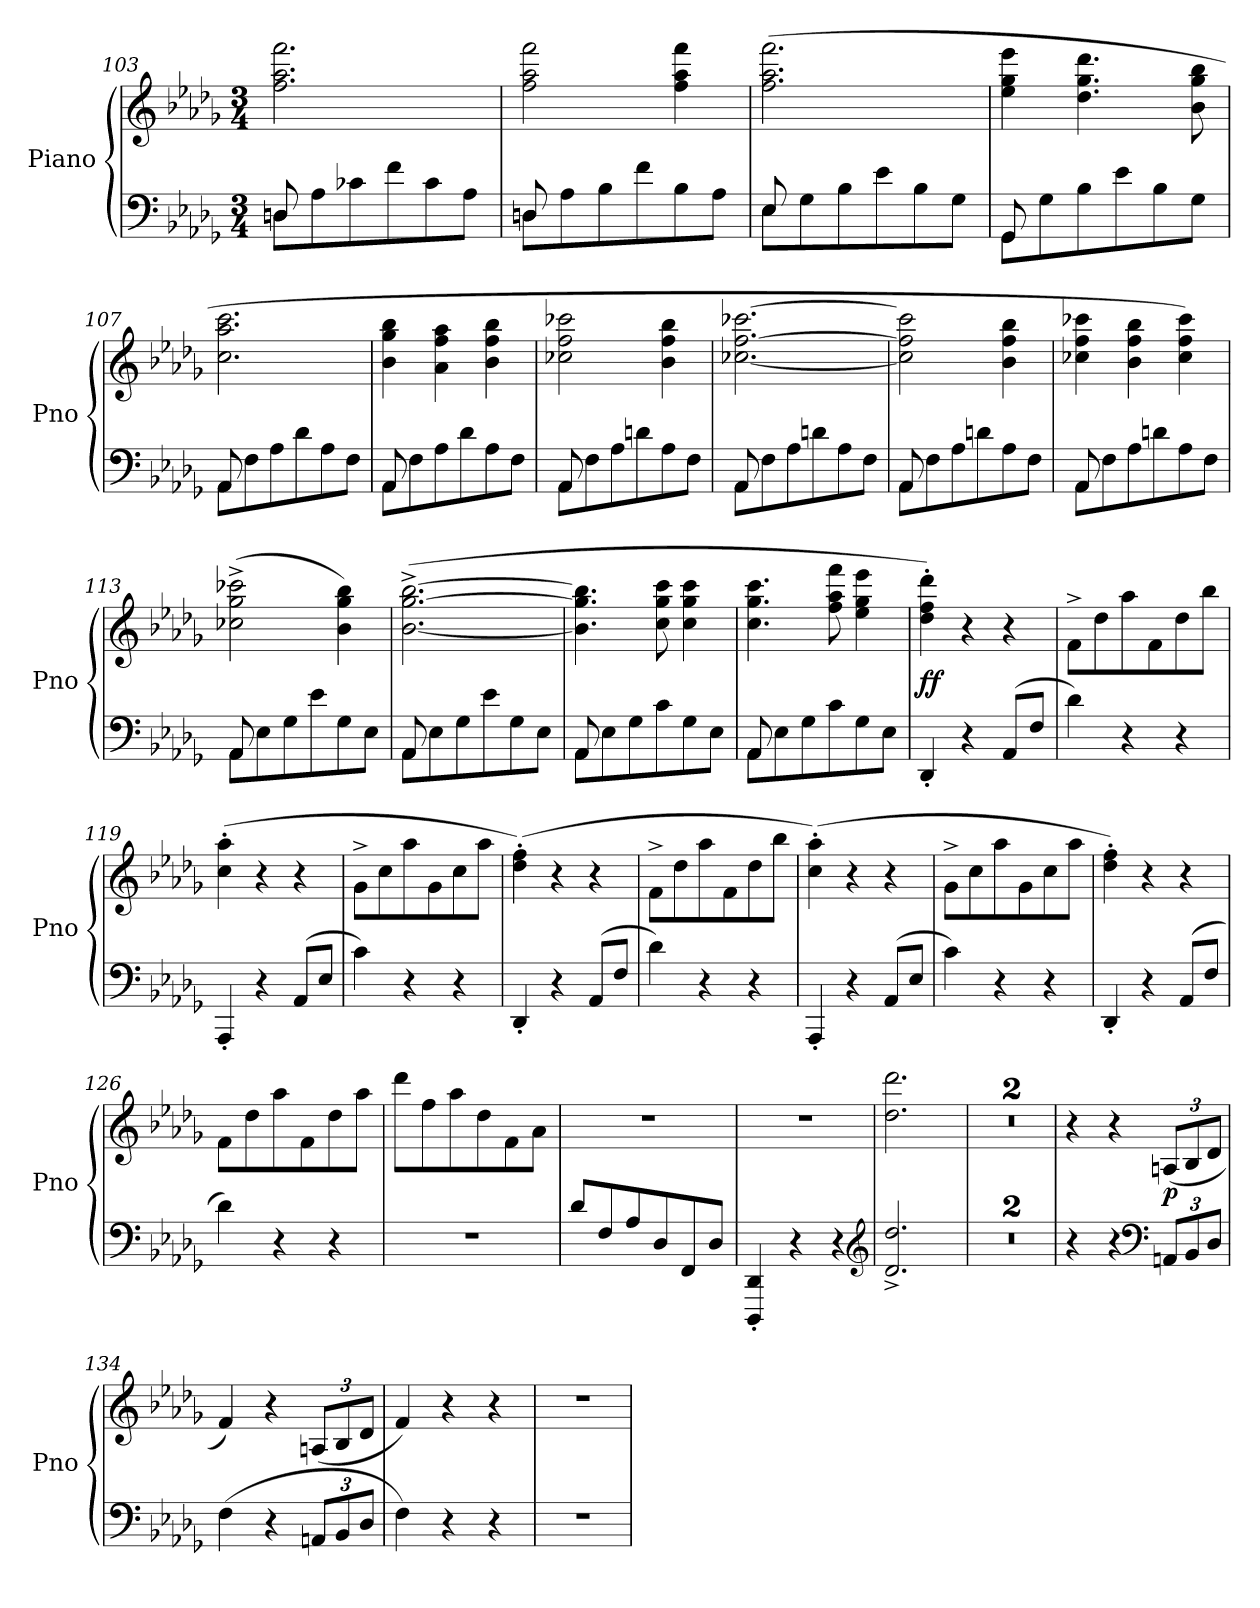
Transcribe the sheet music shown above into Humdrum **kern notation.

**kern	**kern	**dynam
*part1	*part1	*part1
*staff2	*staff1	*staff1/2
*I"Piano	*	*
*I'Pno	*	*
*clefF4	*clefG2	*
*k[b-e-a-d-g-]	*k[b-e-a-d-g-]	*
*b-:	*b-:	*
*M3/4	*M3/4	*
=103	=103	=103
*^	*	*
8Dn\L	8Dn/	2.ff\ 2.aa-\ 2.fff\	.
8A-\	2ryy	.	.
8c-X\	.	.	.
8f\	.	.	.
8c-\	.	.	.
8A-\J	8ryy	.	.
=104	=104	=104	=104
8Dn\L	8Dn/	2ff\ 2aa-\ 2fff\	.
8A-\	2ryy	.	.
8B-\	.	.	.
8f\	.	.	.
8B-\	.	4ff\ 4aa-\ 4fff\	.
8A-\J	8ryy	.	.
=105	=105	=105	=105
8E-\L	8E-/	(2.ff\ 2.aa-\ 2.fff\	.
8G-\	2ryy	.	.
8B-\	.	.	.
8e-\	.	.	.
8B-\	.	.	.
8G-\J	8ryy	.	.
=106	=106	=106	=106
8GG-\L	8GG-/	4ee-\ 4gg-\ 4eee-\	.
8G-\	2ryy	.	.
8B-\	.	4.dd-\ 4.gg-\ 4.ddd-\	.
8e-\	.	.	.
8B-\	.	.	.
8G-\J	8ryy	8b-\ 8gg-\ 8bb-\	.
=107	=107	=107	=107
8AA-\L	8AA-/	2.cc\ 2.aa-\ 2.ccc\	.
8F\	2ryy	.	.
8A-\	.	.	.
8d-\	.	.	.
8A-\	.	.	.
8F\J	8ryy	.	.
=108	=108	=108	=108
8AA-\L	8AA-/	4b-\ 4gg-\ 4bb-\	.
8F\	2ryy	.	.
8A-\	.	4a-\ 4ff\ 4aa-\	.
8d-\	.	.	.
8A-\	.	4b-\ 4ff\ 4bb-\	.
8F\J	8ryy	.	.
=109	=109	=109	=109
8AA-\L	8AA-/	2cc-X\ 2ff\ 2ccc-X\	.
8F\	2ryy	.	.
8A-\	.	.	.
8dn\	.	.	.
8A-\	.	4b-\ 4ff\ 4bb-\	.
8F\J	8ryy	.	.
=110	=110	=110	=110
8AA-\L	8AA-/	[2.cc-X\ [2.ff\ [2.ccc-X\	.
8F\	2ryy	.	.
8A-\	.	.	.
8dn\	.	.	.
8A-\	.	.	.
8F\J	8ryy	.	.
=111	=111	=111	=111
8AA-\L	8AA-/	2cc-]\ 2ff]\ 2ccc-]\	.
8F\	2ryy	.	.
8A-\	.	.	.
8dn\	.	.	.
8A-\	.	4b-\ 4ff\ 4bb-\	.
8F\J	8ryy	.	.
=112	=112	=112	=112
8AA-\L	8AA-/	4cc-X\ 4ff\ 4ccc-X\	.
8F\	2ryy	.	.
8A-\	.	4b-\ 4ff\ 4bb-\	.
8dn\	.	.	.
8A-\	.	4cc-\ 4ff\ 4ccc-\)	.
8F\J	8ryy	.	.
=113	=113	=113	=113
8AA-\L	8AA-/	(2cc-X^\ 2gg-^\ 2ccc-X^\	.
8E-\	2ryy	.	.
8G-\	.	.	.
8e-\	.	.	.
8G-\	.	4b-\ 4gg-\ 4bb-\)	.
8E-\J	8ryy	.	.
=114	=114	=114	=114
8AA-\L	8AA-/	([2.b-^\ [2.gg-^\ [2.bb-^\	.
8E-\	2ryy	.	.
8G-\	.	.	.
8e-\	.	.	.
8G-\	.	.	.
8E-\J	8ryy	.	.
=115	=115	=115	=115
8AA-\L	8AA-/	4.b-]\ 4.gg-]\ 4.bb-]\	.
8E-\	2ryy	.	.
8G-\	.	.	.
8c\	.	8cc\ 8gg-\ 8ccc\	.
8G-\	.	4cc\ 4gg-\ 4ccc\	.
8E-\J	8ryy	.	.
=116	=116	=116	=116
8AA-\L	8AA-/	4.cc\ 4.gg-\ 4.ccc\	.
8E-\	2ryy	.	.
8G-\	.	.	.
8c\	.	8ff\ 8aa-\ 8fff\	.
8G-\	.	4ee-\ 4gg-\ 4eee-\	.
8E-\J	8ryy	.	.
*v	*v	*	*
=117	=117	=117
4DD-'/	4dd-'\ 4ff'\ 4ddd-'\)	ff
4r	4r	.
(8AA-/L	4r	.
8F/J	.	.
=118	=118	=118
4d-\)	8f^\L	.
.	8dd-\	.
4r	8aa-\	.
.	8f\	.
4r	8dd-\	.
.	8bb-\J	.
=119	=119	=119
4AAA-'/	(4cc'\ 4aa-'\	.
4r	4r	.
(8AA-/L	4r	.
8E-/J	.	.
=120	=120	=120
4c\)	8g-^\L	.
.	8cc\	.
4r	8aa-\	.
.	8g-\	.
4r	8cc\	.
.	8aa-\J	.
=121	=121	=121
4DD-'/	(4dd-'\ 4ff'\)	.
4r	4r	.
(8AA-/L	4r	.
8F/J	.	.
=122	=122	=122
4d-\)	8f^\L	.
.	8dd-\	.
4r	8aa-\	.
.	8f\	.
4r	8dd-\	.
.	8bb-\J	.
=123	=123	=123
4AAA-'/	(4cc'\ 4aa-'\)	.
4r	4r	.
(8AA-/L	4r	.
8E-/J	.	.
=124	=124	=124
4c\)	8g-^\L	.
.	8cc\	.
4r	8aa-\	.
.	8g-\	.
4r	8cc\	.
.	8aa-\J	.
=125	=125	=125
4DD-'/	4dd-'\ 4ff'\)	.
4r	4r	.
(8AA-/L	4r	.
8F/J	.	.
=126	=126	=126
4d-\)	8f\L	.
.	8dd-\	.
4r	8aa-\	.
.	8f\	.
4r	8dd-\	.
.	8aa-\J	.
=127	=127	=127
2.r	8ddd-\L	.
.	8ff\	.
.	8aa-\	.
.	8dd-\	.
.	8f\	.
.	8a-\J	.
=128	=128	=128
8d-/L	2.r	.
8F/	.	.
8A-/	.	.
8D-/	.	.
8FF/	.	.
8D-/J	.	.
=129	=129	=129
4DDD-'/ 4DD-'/	2.r	.
4r	.	.
4r	.	.
*clefG2	*	*
=130	=130	=130
2.d-^/ 2.dd-^/	2.dd-\ 2.ddd-\	.
=131	=131	=131
2.r	2.r	.
=132	=132	=132
2.r	2.r	.
=133	=133	=133
4r	4r	.
4r	4r	.
*clefF4	*	*
12AAn/L	(12An/L	p
12BB-/	12B-/	.
12D-/J	12d-/J	.
=134	=134	=134
(4F\	4f/)	.
4r	4r	.
12AAn/L	(12An/L	.
12BB-/	12B-/	.
12D-/J	12d-/J	.
=135	=135	=135
4F\)	4f/)	.
4r	4r	.
4r	4r	.
=136	=136	=136
2.r	2.r	.
=	=	=
*-	*-	*-
